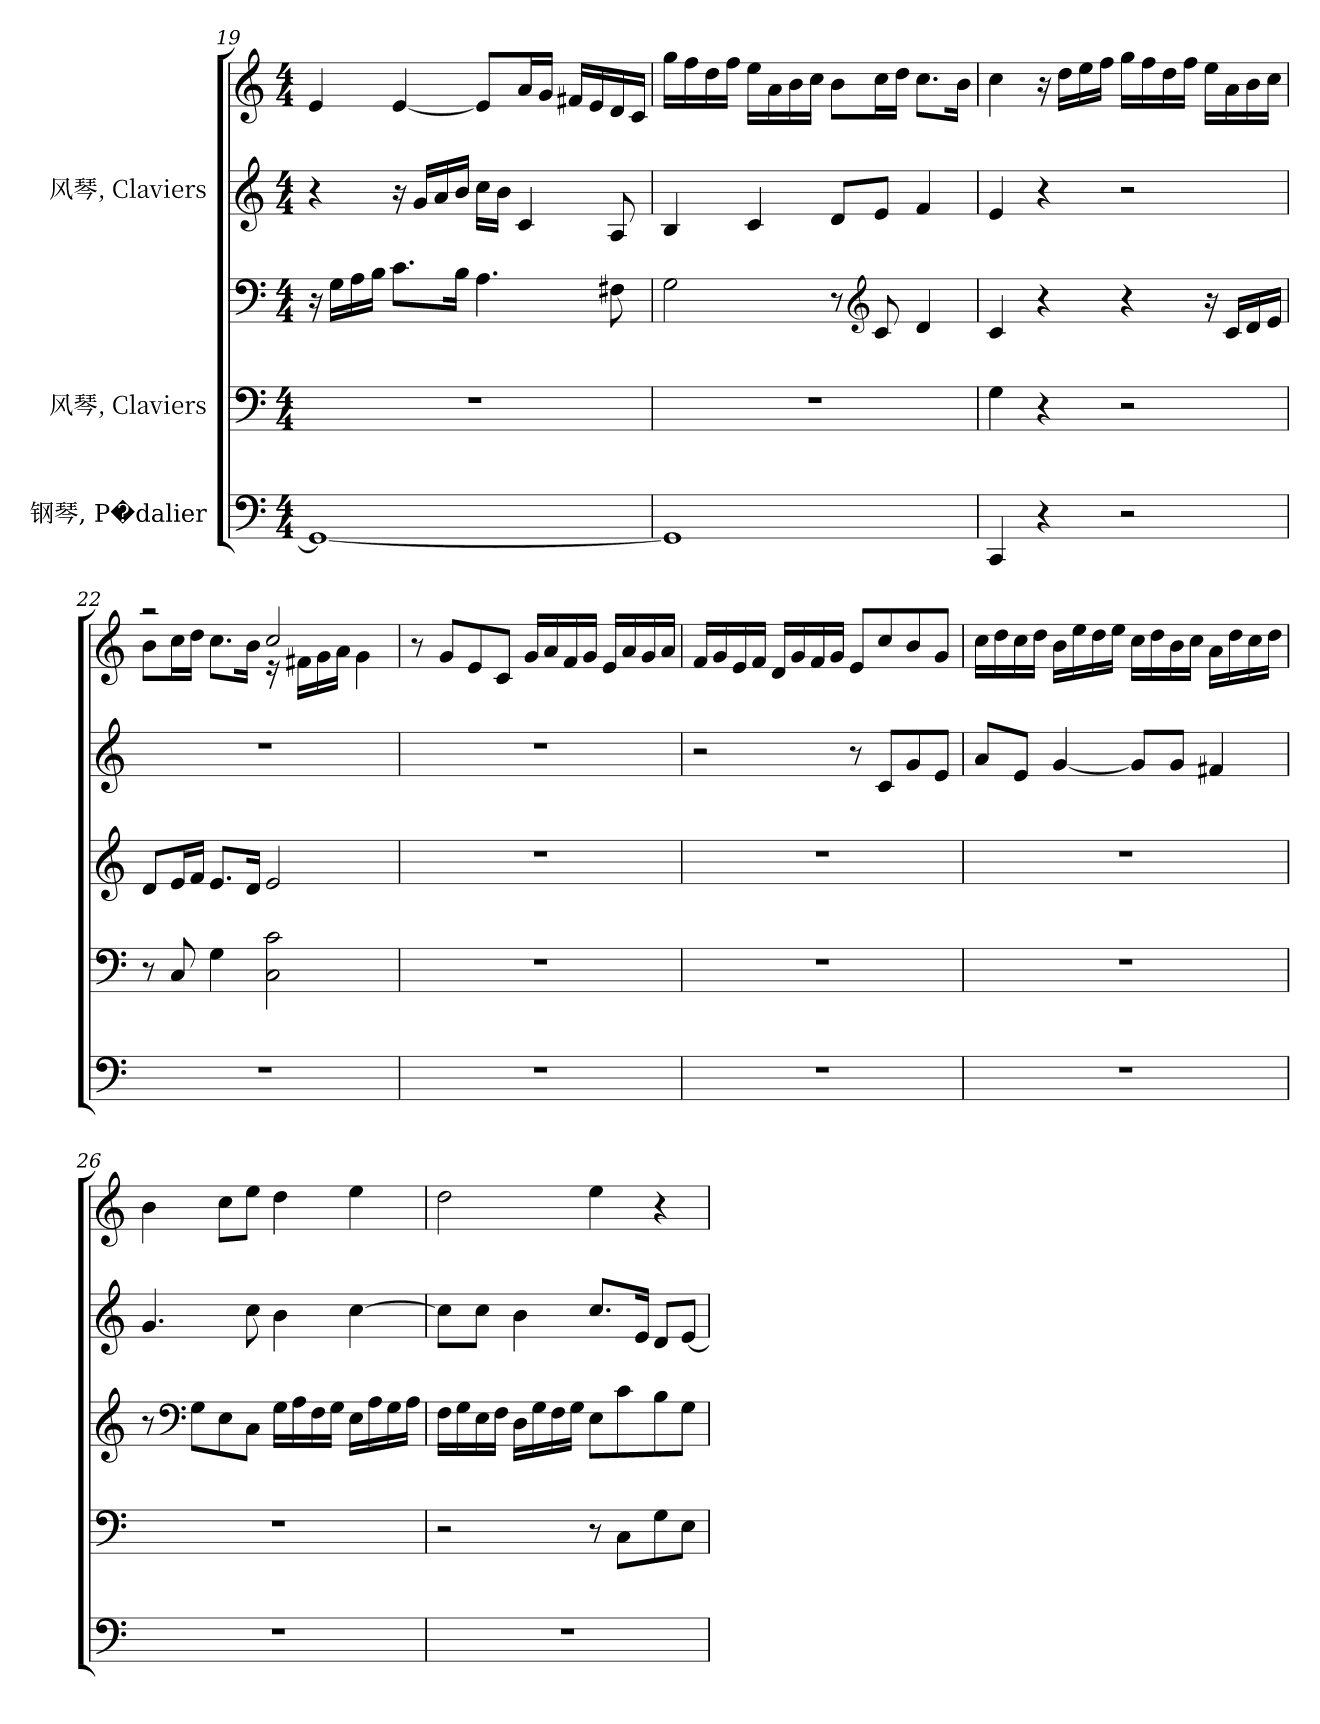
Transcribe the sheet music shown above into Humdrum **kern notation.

**kern	**kern	**kern	**kern	**kern
*part3	*part2	*part2	*part1	*part1
*staff5	*staff4	*staff3	*staff2	*staff1
*I"钢琴, P�dalier	*I"风琴, Claviers	*	*I"风琴, Claviers	*
!!LO:LB:g=z
*clefF4	*clefF4	*clefF4	*clefG2	*clefG2
*k[]	*k[]	*k[]	*k[]	*k[]
*M4/4	*M4/4	*M4/4	*M4/4	*M4/4
=19	=19	=19	=19	=19
1GG_	1r	16r	4r	4e/
.	.	16G\LL	.	.
.	.	16A\	.	.
.	.	16B\JJ	.	.
.	.	8.c\L	16r	[4e/
.	.	.	16g/LL	.
.	.	.	16a/	.
.	.	16B\Jk	16b/JJ	.
.	.	4.A\	16cc\LL	8e/L]
.	.	.	16b\JJ	.
.	.	.	4c/	16a/L
.	.	.	.	16g/JJ
.	.	.	.	16f#X/LL
.	.	.	.	16e/
.	.	8F#X\	8A/	16d/
.	.	.	.	16c/JJ
=20	=20	=20	=20	=20
1GG]	1r	2G\	4B/	16gg\LL
.	.	.	.	16ff\
.	.	.	.	16dd\
.	.	.	.	16ff\JJ
.	.	.	4c/	16ee\LL
.	.	.	.	16a\
.	.	.	.	16b\
.	.	.	.	16cc\JJ
.	.	8r	8d/L	8b\L
*	*	*clefG2	*	*
.	.	8c/	8e/J	16cc\L
.	.	.	.	16dd\JJ
.	.	4d/	4f/	8.cc\L
.	.	.	.	16b\Jk
=21	=21	=21	=21	=21
4CC/	4G\	4c/	4e/	4cc\
4r	4r	4r	4r	16r
.	.	.	.	16dd\LL
.	.	.	.	16ee\
.	.	.	.	16ff\JJ
2r	2r	4r	2r	16gg\LL
.	.	.	.	16ff\
.	.	.	.	16dd\
.	.	.	.	16ff\JJ
.	.	16r	.	16ee\LL
.	.	16c/LL	.	16a\
.	.	16d/	.	16b\
.	.	16e/JJ	.	16cc\JJ
!!LO:PB:g=z
=22	=22	=22	=22	=22
*	*	*	*	*^
1r	8r	8d/L	1r	2r	8b\L
.	8C/	16e/L	.	.	16cc\L
.	.	16f/JJ	.	.	16dd\JJ
.	4G\	8.e/L	.	.	8.cc\L
.	.	16d/Jk	.	.	16b\Jk
.	2C\ 2c\	2e/	.	2cc/	16r
.	.	.	.	.	16f#X\LL
.	.	.	.	.	16g\
.	.	.	.	.	16a\JJ
.	.	.	.	.	4g\
*	*	*	*	*v	*v
=23	=23	=23	=23	=23
*	*	*	*	*MM70
1r	1r	1r	1r	8r
.	.	.	.	8g/L
.	.	.	.	8e/
.	.	.	.	8c/J
.	.	.	.	16g/LL
.	.	.	.	16a/
.	.	.	.	16f/
.	.	.	.	16g/JJ
.	.	.	.	16e/LL
.	.	.	.	16a/
.	.	.	.	16g/
.	.	.	.	16a/JJ
=24	=24	=24	=24	=24
1r	1r	1r	2r	16f/LL
.	.	.	.	16g/
.	.	.	.	16e/
.	.	.	.	16f/JJ
.	.	.	.	16d/LL
.	.	.	.	16g/
.	.	.	.	16f/
.	.	.	.	16g/JJ
.	.	.	8r	8e/L
.	.	.	8c/L	8cc/
.	.	.	8g/	8b/
.	.	.	8e/J	8g/J
!!LO:LB:g=z
=25	=25	=25	=25	=25
1r	1r	1r	8a/L	16cc\LL
.	.	.	.	16dd\
.	.	.	8e/J	16cc\
.	.	.	.	16dd\JJ
.	.	.	[4g/	16b\LL
.	.	.	.	16ee\
.	.	.	.	16dd\
.	.	.	.	16ee\JJ
.	.	.	8g/L]	16cc\LL
.	.	.	.	16dd\
.	.	.	8g/J	16b\
.	.	.	.	16cc\JJ
.	.	.	4f#X/	16a\LL
.	.	.	.	16dd\
.	.	.	.	16cc\
.	.	.	.	16dd\JJ
=26	=26	=26	=26	=26
1r	1r	8r	4.g/	4b\
*	*	*clefF4	*	*
.	.	8G\L	.	.
.	.	8E\	.	8cc\L
.	.	8C\J	8cc\	8ee\J
.	.	16G\LL	4b\	4dd\
.	.	16A\	.	.
.	.	16F\	.	.
.	.	16G\JJ	.	.
.	.	16E\LL	[4cc\	4ee\
.	.	16A\	.	.
.	.	16G\	.	.
.	.	16A\JJ	.	.
=27	=27	=27	=27	=27
1r	2r	16F\LL	8cc\L]	2dd\
.	.	16G\	.	.
.	.	16E\	8cc\J	.
.	.	16F\JJ	.	.
.	.	16D\LL	4b\	.
.	.	16G\	.	.
.	.	16F\	.	.
.	.	16G\JJ	.	.
.	8r	8E\L	8.cc/L	4ee\
.	8C\L	8c\	.	.
.	.	.	16e/Jk	.
.	8G\	8B\	8d/L	4r
.	8E\J	8G\J	[8e/J	.
=	=	=	=	=
*-	*-	*-	*-	*-
